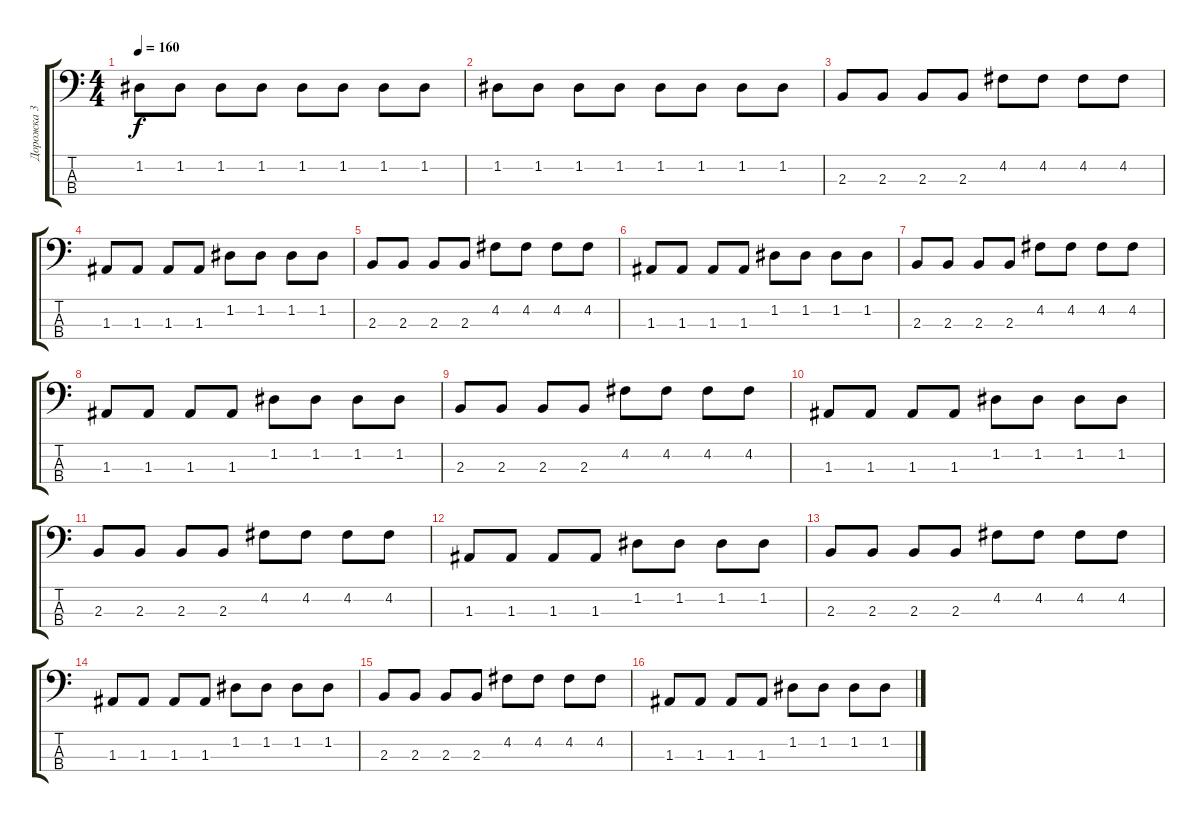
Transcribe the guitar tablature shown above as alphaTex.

\track ("Дорожка 3" "Дорожка 3") {instrument electricbasspick}
\staff {score tabs}
\tuning (G2 D2 A1 E1) {hide}
\ts (4 4)
\tempo 160
\clef f4
\ks c
1.2.8{dy f} 1.2.8 1.2.8 1.2.8 1.2.8 1.2.8 1.2.8 1.2.8 |
1.2.8 1.2.8 1.2.8 1.2.8 1.2.8 1.2.8 1.2.8 1.2.8 |
2.3.8 2.3.8 2.3.8 2.3.8 4.2.8 4.2.8 4.2.8 4.2.8 |
1.3.8 1.3.8 1.3.8 1.3.8 1.2.8 1.2.8 1.2.8 1.2.8 |
2.3.8 2.3.8 2.3.8 2.3.8 4.2.8 4.2.8 4.2.8 4.2.8 |
1.3.8 1.3.8 1.3.8 1.3.8 1.2.8 1.2.8 1.2.8 1.2.8 |
2.3.8 2.3.8 2.3.8 2.3.8 4.2.8 4.2.8 4.2.8 4.2.8 |
1.3.8 1.3.8 1.3.8 1.3.8 1.2.8 1.2.8 1.2.8 1.2.8 |
2.3.8 2.3.8 2.3.8 2.3.8 4.2.8 4.2.8 4.2.8 4.2.8 |
1.3.8 1.3.8 1.3.8 1.3.8 1.2.8 1.2.8 1.2.8 1.2.8 |
2.3.8 2.3.8 2.3.8 2.3.8 4.2.8 4.2.8 4.2.8 4.2.8 |
1.3.8 1.3.8 1.3.8 1.3.8 1.2.8 1.2.8 1.2.8 1.2.8 |
2.3.8 2.3.8 2.3.8 2.3.8 4.2.8 4.2.8 4.2.8 4.2.8 |
1.3.8 1.3.8 1.3.8 1.3.8 1.2.8 1.2.8 1.2.8 1.2.8 |
2.3.8 2.3.8 2.3.8 2.3.8 4.2.8 4.2.8 4.2.8 4.2.8 |
1.3.8 1.3.8 1.3.8 1.3.8 1.2.8 1.2.8 1.2.8 1.2.8
